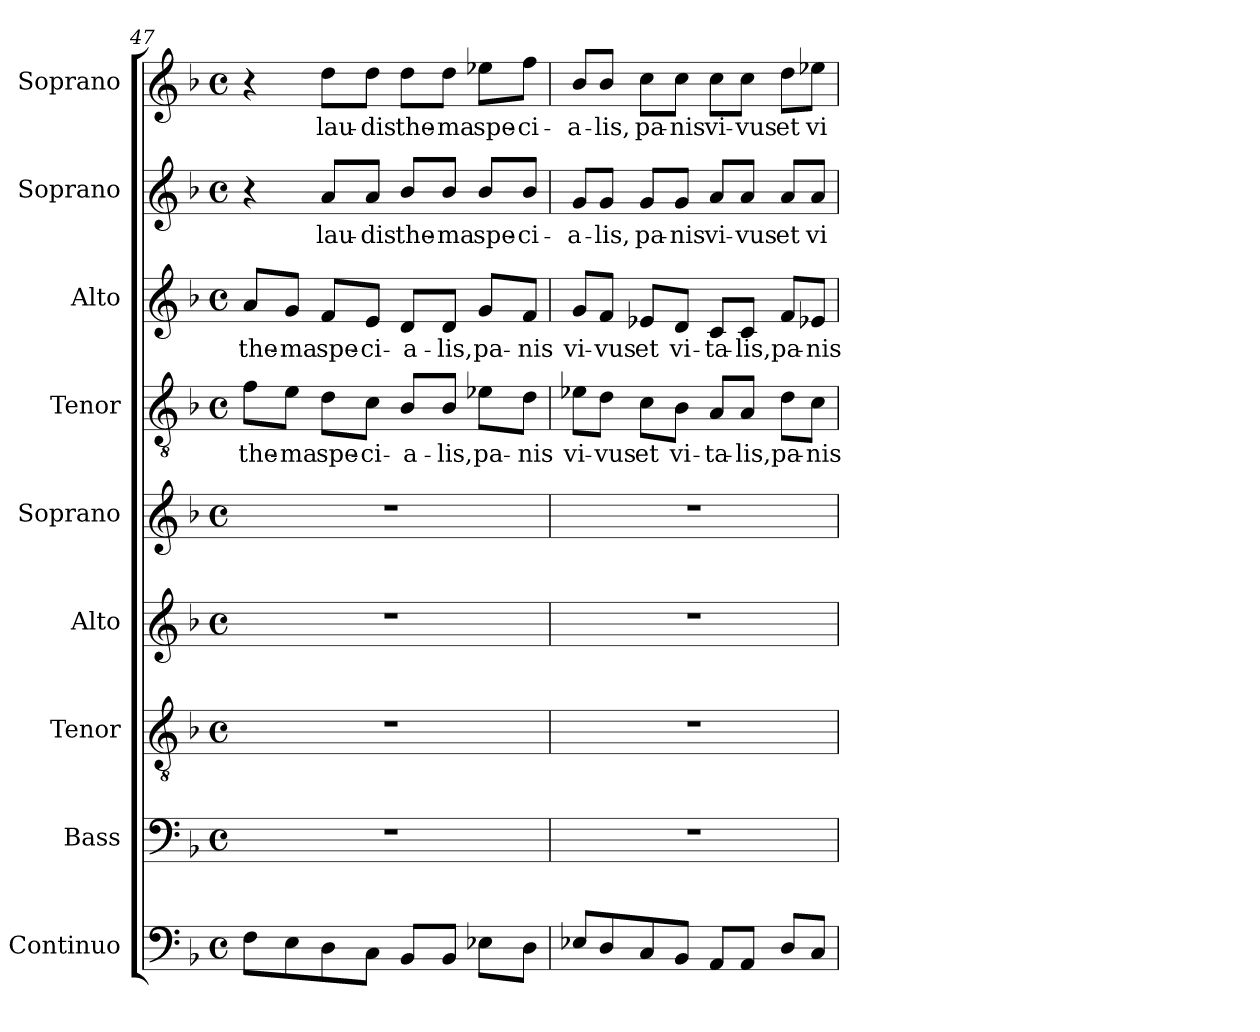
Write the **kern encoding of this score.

**kern	**kern	**kern	**kern	**kern	**kern	**text	**kern	**text	**kern	**text	**kern	**text
*part9	*part8	*part7	*part6	*part5	*part4	*part4	*part3	*part3	*part2	*part2	*part1	*part1
*staff9	*staff8	*staff7	*staff6	*staff5	*staff4	*staff4	*staff3	*staff3	*staff2	*staff2	*staff1	*staff1
*I"Continuo	*I"Bass	*I"Tenor	*I"Alto	*I"Soprano	*I"Tenor	*	*I"Alto	*	*I"Soprano	*	*I"Soprano	*
*I'Cont.	*I'B.	*I'T.	*I'A.	*I'S.	*I'T.	*	*I'A.	*	*I'S.	*	*I'S.	*
*clefF4	*clefF4	*clefGv2	*clefG2	*clefG2	*clefGv2	*	*clefG2	*	*clefG2	*	*clefG2	*
*	*	*ITrd7c12	*	*	*ITrd7c12	*	*	*	*	*	*	*
*k[b-]	*k[b-]	*k[b-]	*k[b-]	*k[b-]	*k[b-]	*	*k[b-]	*	*k[b-]	*	*k[b-]	*
*F:	*F:	*F:	*F:	*F:	*F:	*	*F:	*	*F:	*	*F:	*
*M4/4	*M4/4	*M4/4	*M4/4	*M4/4	*M4/4	*	*M4/4	*	*M4/4	*	*M4/4	*
*met(c)	*met(c)	*met(c)	*met(c)	*met(c)	*met(c)	*	*met(c)	*	*met(c)	*	*met(c)	*
=47	=47	=47	=47	=47	=47	=47	=47	=47	=47	=47	=47	=47
!	!	!	!	!	!	!LO:LY:b:color=#000000	!	!	!	!	!	!
!	!	!	!	!	!	!	!	!LO:LY:b:color=#000000	!	!	!	!
8Fi\L	1r	1r	1r	1r	8Fi\L	the-	8ai/L	the-	4r	.	4r	.
!	!	!	!	!	!	!LO:LY:b:color=#000000	!	!	!	!	!	!
!	!	!	!	!	!	!	!	!LO:LY:b:color=#000000	!	!	!	!
8Ei\	.	.	.	.	8Ei\J	-ma	8gi/J	-ma	.	.	.	.
!	!	!	!	!	!	!LO:LY:b:color=#000000	!	!	!	!	!	!
!	!	!	!	!	!	!	!	!LO:LY:b:color=#000000	!	!	!	!
!	!	!	!	!	!	!	!	!	!	!LO:LY:b:color=#000000	!	!
!	!	!	!	!	!	!	!	!	!	!	!	!LO:LY:b:color=#000000
8Di\	.	.	.	.	8Di\L	spe-	8fi/L	spe-	8ai/L	lau-	8ddi\L	lau-
!	!	!	!	!	!	!LO:LY:b:color=#000000	!	!	!	!	!	!
!	!	!	!	!	!	!	!	!LO:LY:b:color=#000000	!	!	!	!
!	!	!	!	!	!	!	!	!	!	!LO:LY:b:color=#000000	!	!
!	!	!	!	!	!	!	!	!	!	!	!	!LO:LY:b:color=#000000
8Ci\J	.	.	.	.	8Ci\J	-ci-	8ei/J	-ci-	8ai/J	-dis	8ddi\J	-dis
!	!	!	!	!	!	!LO:LY:b:color=#000000	!	!	!	!	!	!
!	!	!	!	!	!	!	!	!LO:LY:b:color=#000000	!	!	!	!
!	!	!	!	!	!	!	!	!	!	!LO:LY:b:color=#000000	!	!
!	!	!	!	!	!	!	!	!	!	!	!	!LO:LY:b:color=#000000
8BB-i/L	.	.	.	.	8BB-i/L	-a-	8di/L	-a-	8b-i/L	the-	8ddi\L	the-
!	!	!	!	!	!	!LO:LY:b:color=#000000	!	!	!	!	!	!
!	!	!	!	!	!	!	!	!LO:LY:b:color=#000000	!	!	!	!
!	!	!	!	!	!	!	!	!	!	!LO:LY:b:color=#000000	!	!
!	!	!	!	!	!	!	!	!	!	!	!	!LO:LY:b:color=#000000
8BB-i/J	.	.	.	.	8BB-i/J	-lis,	8di/J	-lis,	8b-i/J	-ma	8ddi\J	-ma
!	!	!	!	!	!	!LO:LY:b:color=#000000	!	!	!	!	!	!
!	!	!	!	!	!	!	!	!LO:LY:b:color=#000000	!	!	!	!
!	!	!	!	!	!	!	!	!	!	!LO:LY:b:color=#000000	!	!
!	!	!	!	!	!	!	!	!	!	!	!	!LO:LY:b:color=#000000
8E-Xi\L	.	.	.	.	8E-Xi\L	pa-	8gi/L	pa-	8b-i/L	spe-	8ee-Xi\L	spe-
!	!	!	!	!	!	!LO:LY:b:color=#000000	!	!	!	!	!	!
!	!	!	!	!	!	!	!	!LO:LY:b:color=#000000	!	!	!	!
!	!	!	!	!	!	!	!	!	!	!LO:LY:b:color=#000000	!	!
!	!	!	!	!	!	!	!	!	!	!	!	!LO:LY:b:color=#000000
8Di\J	.	.	.	.	8Di\J	-nis	8fi/J	-nis	8b-i/J	-ci-	8ffi\J	-ci-
!!LO:PB:g=z
=48	=48	=48	=48	=48	=48	=48	=48	=48	=48	=48	=48	=48
!	!	!	!	!	!	!LO:LY:b:color=#000000	!	!	!	!	!	!
!	!	!	!	!	!	!	!	!LO:LY:b:color=#000000	!	!	!	!
!	!	!	!	!	!	!	!	!	!	!LO:LY:b:color=#000000	!	!
!	!	!	!	!	!	!	!	!	!	!	!	!LO:LY:b:color=#000000
8E-i/L	1r	1r	1r	1r	8E-Xi\L	vi-	8gi/L	vi-	8gi/L	-a-	8b-i/L	-a-
!	!	!	!	!	!	!LO:LY:b:color=#000000	!	!	!	!	!	!
!	!	!	!	!	!	!	!	!LO:LY:b:color=#000000	!	!	!	!
!	!	!	!	!	!	!	!	!	!	!LO:LY:b:color=#000000	!	!
!	!	!	!	!	!	!	!	!	!	!	!	!LO:LY:b:color=#000000
8Di/	.	.	.	.	8Di\J	-vus	8fi/J	-vus	8gi/J	-lis,	8b-i/J	-lis,
!	!	!	!	!	!	!LO:LY:b:color=#000000	!	!	!	!	!	!
!	!	!	!	!	!	!	!	!LO:LY:b:color=#000000	!	!	!	!
!	!	!	!	!	!	!	!	!	!	!LO:LY:b:color=#000000	!	!
!	!	!	!	!	!	!	!	!	!	!	!	!LO:LY:b:color=#000000
8Ci/	.	.	.	.	8Ci\L	et	8e-Xi/L	et	8gi/L	pa-	8cci\L	pa-
!	!	!	!	!	!	!LO:LY:b:color=#000000	!	!	!	!	!	!
!	!	!	!	!	!	!	!	!LO:LY:b:color=#000000	!	!	!	!
!	!	!	!	!	!	!	!	!	!	!LO:LY:b:color=#000000	!	!
!	!	!	!	!	!	!	!	!	!	!	!	!LO:LY:b:color=#000000
8BB-i/J	.	.	.	.	8BB-i\J	vi-	8di/J	vi-	8gi/J	-nis	8cci\J	-nis
!	!	!	!	!	!	!LO:LY:b:color=#000000	!	!	!	!	!	!
!	!	!	!	!	!	!	!	!LO:LY:b:color=#000000	!	!	!	!
!	!	!	!	!	!	!	!	!	!	!LO:LY:b:color=#000000	!	!
!	!	!	!	!	!	!	!	!	!	!	!	!LO:LY:b:color=#000000
8AAi/L	.	.	.	.	8AAi/L	-ta-	8ci/L	-ta-	8ai/L	vi-	8cci\L	vi-
!	!	!	!	!	!	!LO:LY:b:color=#000000	!	!	!	!	!	!
!	!	!	!	!	!	!	!	!LO:LY:b:color=#000000	!	!	!	!
!	!	!	!	!	!	!	!	!	!	!LO:LY:b:color=#000000	!	!
!	!	!	!	!	!	!	!	!	!	!	!	!LO:LY:b:color=#000000
8AAi/J	.	.	.	.	8AAi/J	-lis,	8ci/J	-lis,	8ai/J	-vus	8cci\J	-vus
!	!	!	!	!	!	!LO:LY:b:color=#000000	!	!	!	!	!	!
!	!	!	!	!	!	!	!	!LO:LY:b:color=#000000	!	!	!	!
!	!	!	!	!	!	!	!	!	!	!LO:LY:b:color=#000000	!	!
!	!	!	!	!	!	!	!	!	!	!	!	!LO:LY:b:color=#000000
8Di/L	.	.	.	.	8Di\L	pa-	8fi/L	pa-	8ai/L	et	8ddi\L	et
!	!	!	!	!	!	!LO:LY:b:color=#000000	!	!	!	!	!	!
!	!	!	!	!	!	!	!	!LO:LY:b:color=#000000	!	!	!	!
!	!	!	!	!	!	!	!	!	!	!LO:LY:b:color=#000000	!	!
!	!	!	!	!	!	!	!	!	!	!	!	!LO:LY:b:color=#000000
8Ci/J	.	.	.	.	8Ci\J	-nis	8e-Xi/J	-nis	8ai/J	vi-	8ee-Xi\J	vi-
=	=	=	=	=	=	=	=	=	=	=	=	=
*-	*-	*-	*-	*-	*-	*-	*-	*-	*-	*-	*-	*-
